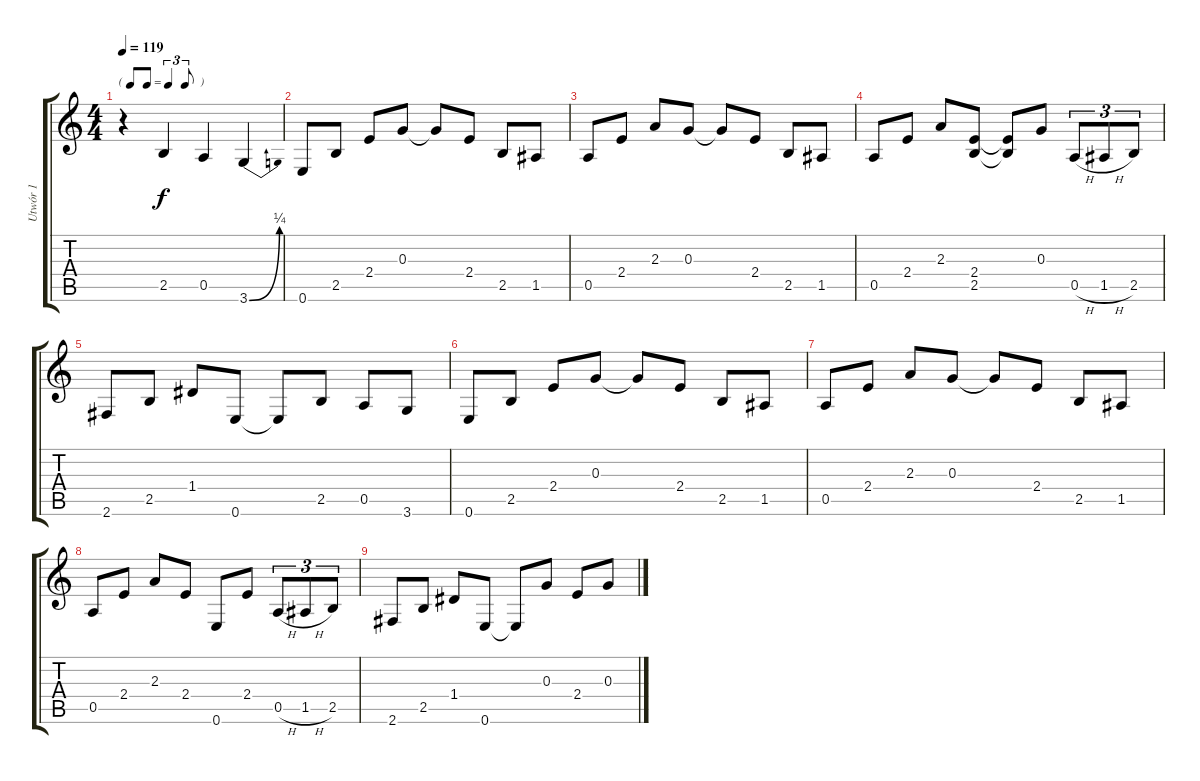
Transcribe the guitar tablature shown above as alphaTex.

\track ("Utwór 1" "Utwór 1") {instrument acousticguitarsteel}
\staff {score tabs}
\tuning (E4 B3 G3 D3 A2 E2) {hide}
\ts (4 4)
\tf triplet8th
\tempo 119
\clef g2
\ks c
r.4{dy f instrument acousticguitarsteel} 2.5.4 0.5.4 3.6{be (bend 0 0 60 1)}.4 |
0.6.8 2.5.8 2.4.8 0.3.8 0.3{t}.8 2.4.8 2.5.8 1.5.8 |
0.5.8 2.4.8 2.3.8 0.3.8 0.3{t}.8 2.4.8 2.5.8 1.5.8 |
0.5.8 2.4.8 2.3.8 (2.4 2.5).8 (2.4{t} 2.5{t}).8 0.3.8 0.5{h}.8{tu (3 2)} 1.5{h}.8{tu (3 2)} 2.5.8{tu (3 2)} |
2.6.8 2.5.8 1.4.8 0.6.8 0.6{t}.8 2.5.8 0.5.8 3.6.8 |
0.6.8 2.5.8 2.4.8 0.3.8 0.3{t}.8 2.4.8 2.5.8 1.5.8 |
0.5.8 2.4.8 2.3.8 0.3.8 0.3{t}.8 2.4.8 2.5.8 1.5.8 |
0.5.8 2.4.8 2.3.8 2.4.8 0.6.8 2.4.8 0.5{h}.8{tu (3 2)} 1.5{h}.8{tu (3 2)} 2.5.8{tu (3 2)} |
2.6.8 2.5.8 1.4.8 0.6.8 0.6{t}.8 0.3.8 2.4.8 0.3.8
